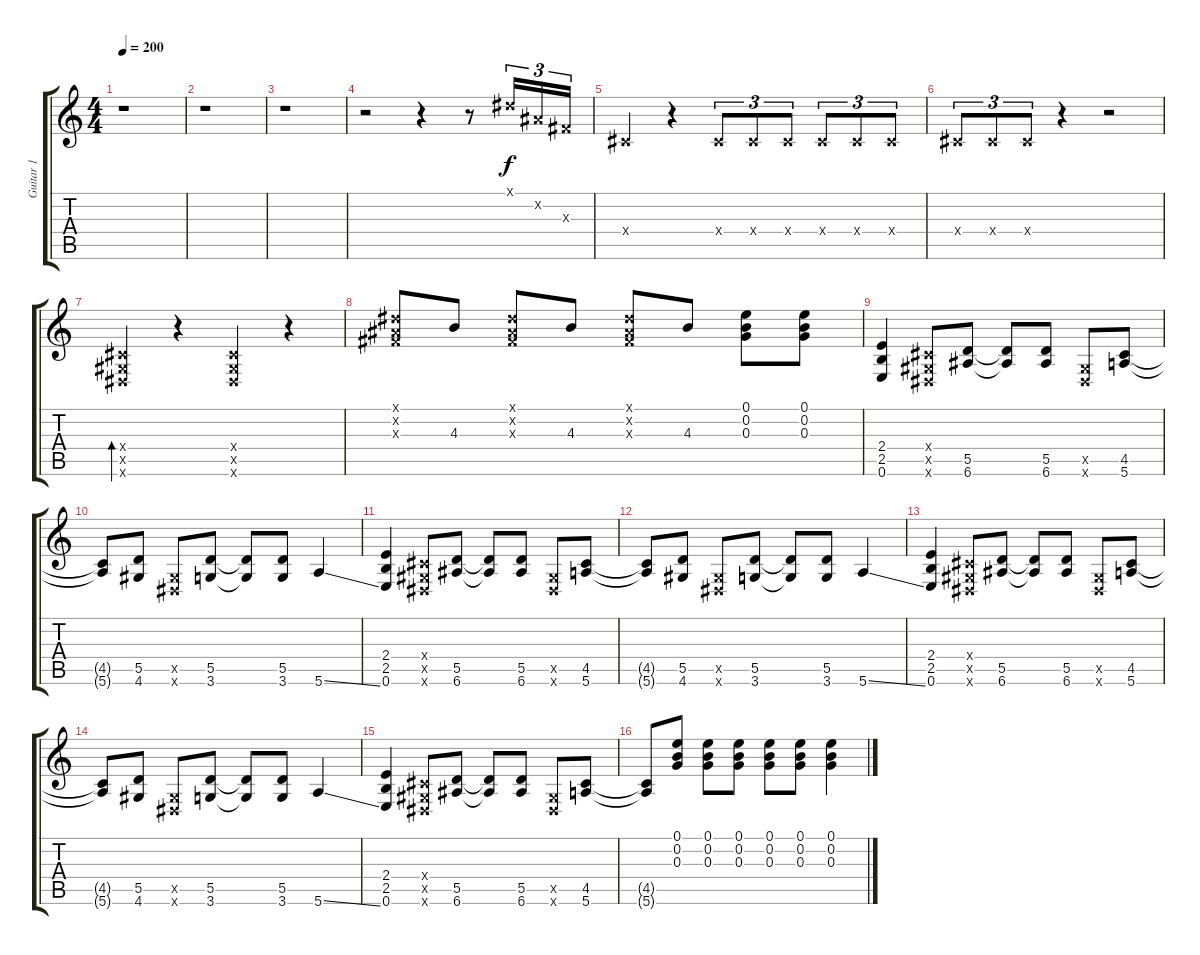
\track ("Guitar 1" "Guitar 1") {instrument distortionguitar}
\staff {score tabs}
\tuning (E4 B3 G3 D3 A2 E2) {hide}
\ts (4 4)
\tempo 200
\clef g2
\ks c
r.1{dy f} |
r.1 |
r.1 |
r.2 r.4 r.8 -1.1{x}.16{tu (3 2)} -1.2{x}.16{tu (3 2)} -1.3{x}.16{tu (3 2)} |
-1.4{x}.4 r.4 -1.4{x}.8{tu (3 2)} -1.4{x}.8{tu (3 2)} -1.4{x}.8{tu (3 2)} -1.4{x}.8{tu (3 2)} -1.4{x}.8{tu (3 2)} -1.4{x}.8{tu (3 2)} |
-1.4{x}.8{tu (3 2)} -1.4{x}.8{tu (3 2)} -1.4{x}.8{tu (3 2)} r.4 r.2 |
(-1.4{x} -1.5{x} -1.6{x}).4{bd 480} r.4 (-1.4{x} -1.5{x} -1.6{x}).4 r.4 |
(-1.1{x} -1.2{x} -1.3{x}).8 4.3.8 (-1.1{x} -1.2{x} -1.3{x}).8 4.3.8 (-1.1{x} -1.2{x} -1.3{x}).8 4.3.8 (0.1 0.2 0.3).8 (0.1 0.2 0.3).8 |
(2.4 2.5 0.6).4 (-1.4{x} -1.5{x} -1.6{x}).8 (5.5 6.6).8 (5.5{t} 6.6{t}).8 (5.5 6.6).8 (-1.5{x} -1.6{x}).8 (4.5 5.6).8 |
(4.5{t} 5.6{t}).8 (5.5 4.6).8 (-1.5{x} -1.6{x}).8 (5.5 3.6).8 (5.5{t} 3.6{t}).8 (5.5 3.6).8 5.6{ss}.4 |
(2.4 2.5 0.6).4 (-1.4{x} -1.5{x} -1.6{x}).8 (5.5 6.6).8 (5.5{t} 6.6{t}).8 (5.5 6.6).8 (-1.5{x} -1.6{x}).8 (4.5 5.6).8 |
(4.5{t} 5.6{t}).8 (5.5 4.6).8 (-1.5{x} -1.6{x}).8 (5.5 3.6).8 (5.5{t} 3.6{t}).8 (5.5 3.6).8 5.6{ss}.4 |
(2.4 2.5 0.6).4 (-1.4{x} -1.5{x} -1.6{x}).8 (5.5 6.6).8 (5.5{t} 6.6{t}).8 (5.5 6.6).8 (-1.5{x} -1.6{x}).8 (4.5 5.6).8 |
(4.5{t} 5.6{t}).8 (5.5 4.6).8 (-1.5{x} -1.6{x}).8 (5.5 3.6).8 (5.5{t} 3.6{t}).8 (5.5 3.6).8 5.6{ss}.4 |
(2.4 2.5 0.6).4 (-1.4{x} -1.5{x} -1.6{x}).8 (5.5 6.6).8 (5.5{t} 6.6{t}).8 (5.5 6.6).8 (-1.5{x} -1.6{x}).8 (4.5 5.6).8 |
(4.5{t} 5.6{t}).8 (0.1 0.2 0.3).8 (0.1 0.2 0.3).8 (0.1 0.2 0.3).8 (0.1 0.2 0.3).8 (0.1 0.2 0.3).8 (0.1 0.2 0.3).4
